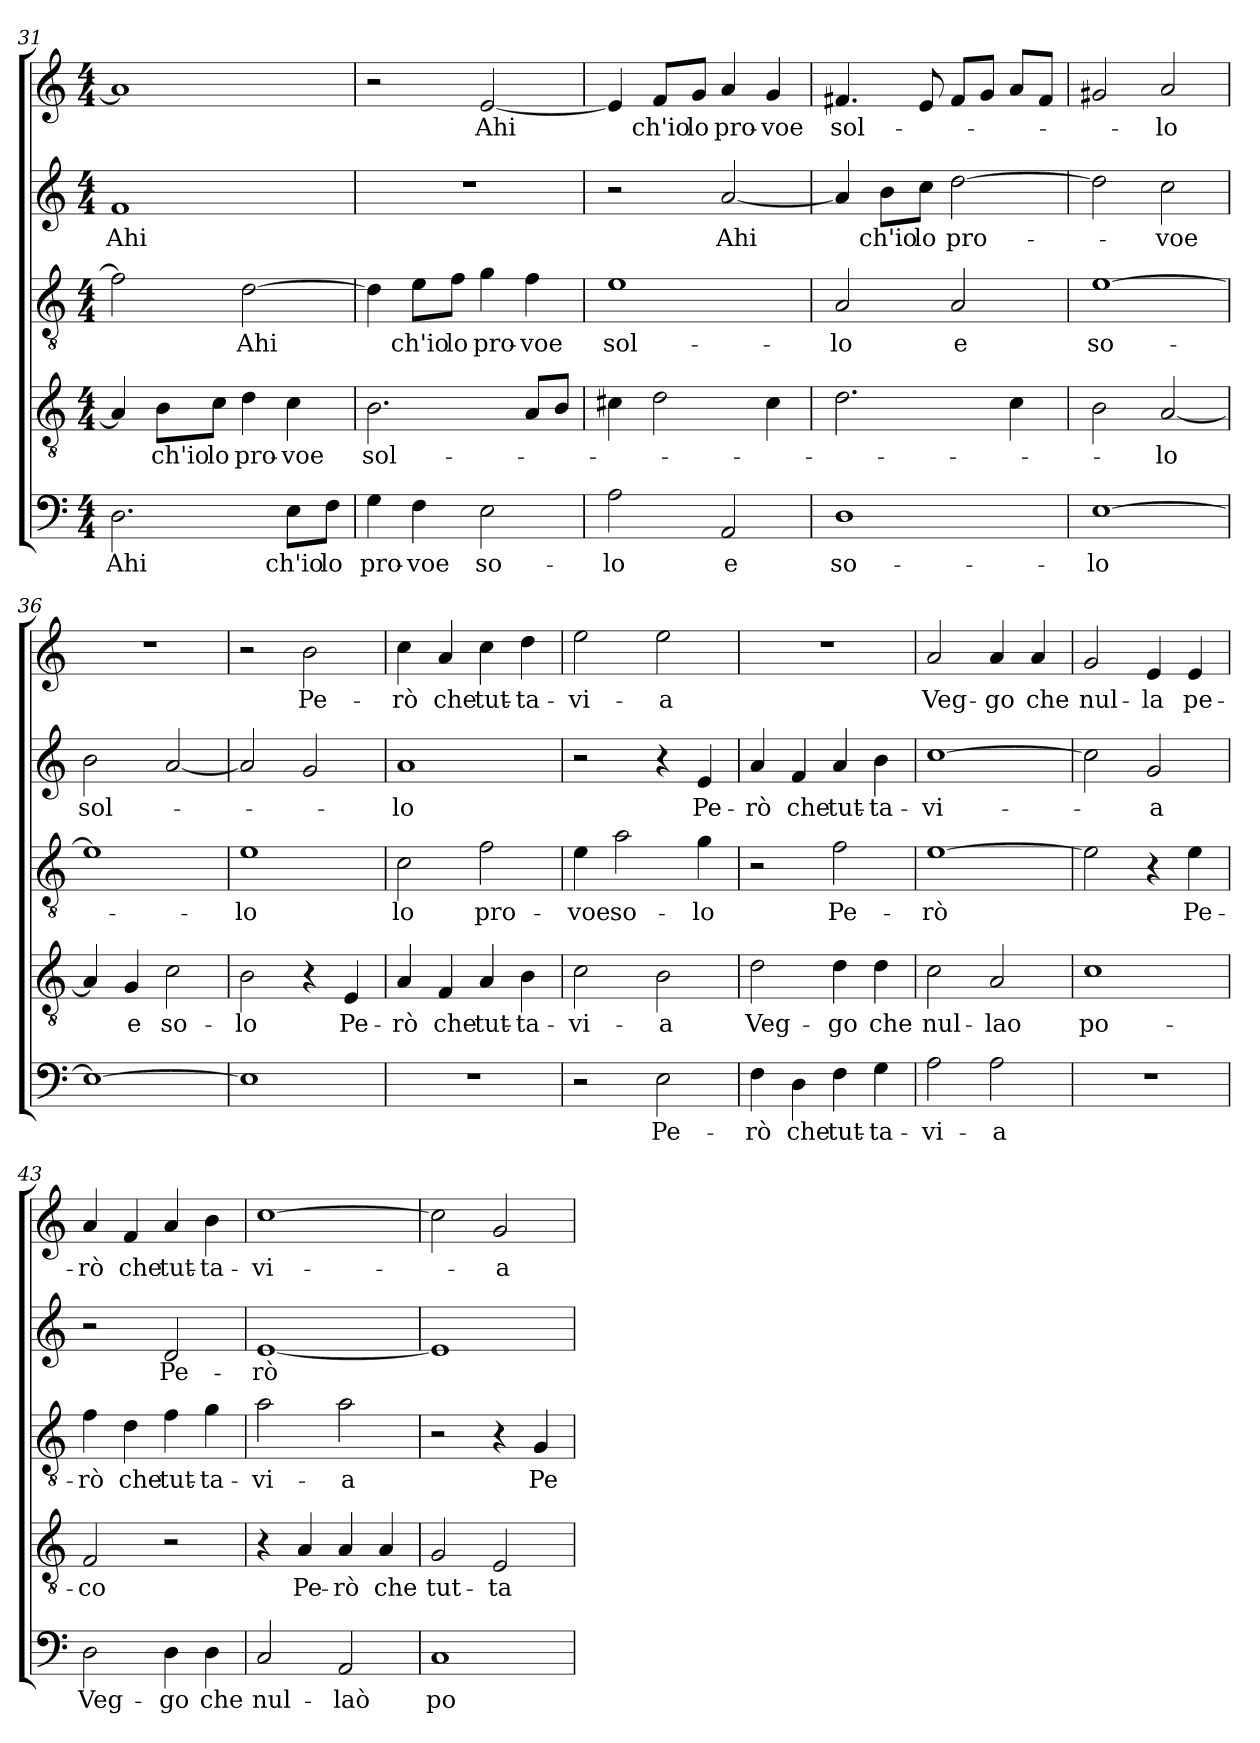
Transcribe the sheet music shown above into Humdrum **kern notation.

**kern	**text	**kern	**text	**kern	**text	**kern	**text	**kern	**text
*part5	*part5	*part4	*part4	*part3	*part3	*part2	*part2	*part1	*part1
*staff5	*staff5	*staff4	*staff4	*staff3	*staff3	*staff2	*staff2	*staff1	*staff1
*clefF4	*	*clefGv2	*	*clefGv2	*	*clefG2	*	*clefG2	*
*k[]	*	*k[]	*	*k[]	*	*k[]	*	*k[]	*
*M4/4	*	*M4/4	*	*M4/4	*	*M4/4	*	*M4/4	*
=31	=31	=31	=31	=31	=31	=31	=31	=31	=31
2.D\	Ahi	4A/]	.	2f\]	.	1f/	Ahi	1a/]	.
.	.	8B\L	ch'io	.	.	.	.	.	.
.	.	8c\J	lo	.	.	.	.	.	.
.	.	4d\	pro-	[2d\	Ahi	.	.	.	.
8E\L	ch'io	4c\	voe	.	.	.	.	.	.
8F\J	lo	.	.	.	.	.	.	.	.
=32	=32	=32	=32	=32	=32	=32	=32	=32	=32
4G\	pro-	2.B\	sol-	4d\]	.	1r	.	2r	.
4F\	voe	.	.	8e\L	ch'io	.	.	.	.
.	.	.	.	8f\J	lo	.	.	.	.
2E\	so-	.	.	4g\	pro-	.	.	[2e/	Ahi
.	.	8A/L	.	4f\	voe	.	.	.	.
.	.	8B/J	.	.	.	.	.	.	.
=33	=33	=33	=33	=33	=33	=33	=33	=33	=33
2A\	lo	4c#X\	.	1e\	sol-	2r	.	4e/]	.
.	.	2d\	.	.	.	.	.	8f/L	ch'io
.	.	.	.	.	.	.	.	8g/J	lo
2AA/	e	.	.	.	.	[2a/	Ahi	4a/	pro-
.	.	4c#\	.	.	.	.	.	4g/	voe
=34	=34	=34	=34	=34	=34	=34	=34	=34	=34
1D\	so-	2.d\	.	2A/	lo	4a/]	.	4.f#X/	sol-
.	.	.	.	.	.	8b\L	ch'io	.	.
.	.	.	.	.	.	8cc\J	lo	8e/	.
.	.	.	.	2A/	e	[2dd\	pro-	8f#/L	.
.	.	.	.	.	.	.	.	8g/J	.
.	.	4c\	.	.	.	.	.	8a/L	.
.	.	.	.	.	.	.	.	8f#/J	.
=35	=35	=35	=35	=35	=35	=35	=35	=35	=35
[1E\	lo	2B\	.	[1e\	so-	2dd\]	.	2g#X/	.
.	.	[2A/	lo	.	.	2cc\	voe	2a/	lo
=36	=36	=36	=36	=36	=36	=36	=36	=36	=36
1E\_	.	4A/]	.	1e\]	.	2b\	sol-	1r	.
.	.	4G/	e	.	.	.	.	.	.
.	.	2c\	so-	.	.	[2a/	.	.	.
=37	=37	=37	=37	=37	=37	=37	=37	=37	=37
1E\]	.	2B\	lo	1e\	lo	2a/]	.	2r	.
.	.	4r	.	.	.	2g/	.	2b\	Pe-
.	.	4E/	Pe-	.	.	.	.	.	.
=38	=38	=38	=38	=38	=38	=38	=38	=38	=38
1r	.	4A/	rò	2c\	lo	1a/	lo	4cc\	rò
.	.	4F/	che	.	.	.	.	4a/	che
.	.	4A/	tut-	2f\	pro-	.	.	4cc\	tut-
.	.	4B\	ta-	.	.	.	.	4dd\	ta-
=39	=39	=39	=39	=39	=39	=39	=39	=39	=39
2r	.	2c\	vi-	4e\	voe	2r	.	2ee\	vi-
.	.	.	.	2a\	so-	.	.	.	.
2E\	Pe-	2B\	a	.	.	4r	.	2ee\	a
.	.	.	.	4g\	lo	4e/	Pe-	.	.
=40	=40	=40	=40	=40	=40	=40	=40	=40	=40
4F\	rò	2d\	Veg-	2r	.	4a/	rò	1r	.
4D\	che	.	.	.	.	4f/	che	.	.
4F\	tut-	4d\	go	2f\	Pe-	4a/	tut-	.	.
4G\	ta-	4d\	che	.	.	4b\	ta-	.	.
=41	=41	=41	=41	=41	=41	=41	=41	=41	=41
2A\	vi-	2c\	nul-	[1e\	rò	[1cc\	vi-	2a/	Veg-
2A\	a	2A/	lao	.	.	.	.	4a/	go
.	.	.	.	.	.	.	.	4a/	che
=42	=42	=42	=42	=42	=42	=42	=42	=42	=42
1r	.	1c\	po-	2e\]	.	2cc\]	.	2g/	nul-
.	.	.	.	4r	.	2g/	a	4e/	la
.	.	.	.	4e\	Pe-	.	.	4e/	pe-
=43	=43	=43	=43	=43	=43	=43	=43	=43	=43
2D\	Veg-	2F/	co	4f\	rò	2r	.	4a/	rò
.	.	.	.	4d\	che	.	.	4f/	che
4D\	go	2r	.	4f\	tut-	2d/	Pe-	4a/	tut-
4D\	che	.	.	4g\	ta-	.	.	4b\	ta-
=44	=44	=44	=44	=44	=44	=44	=44	=44	=44
2C/	nul-	4r	.	2a\	vi-	[1e/	rò	[1cc\	vi-
.	.	4A/	Pe-	.	.	.	.	.	.
2AA/	laò	4A/	rò	2a\	a	.	.	.	.
.	.	4A/	che	.	.	.	.	.	.
=45	=45	=45	=45	=45	=45	=45	=45	=45	=45
1C/	po-	2G/	tut-	2r	.	1e/]	.	2cc\]	.
.	.	2E/	ta-	4r	.	.	.	2g/	a
.	.	.	.	4G/	Pe-	.	.	.	.
=	=	=	=	=	=	=	=	=	=
*-	*-	*-	*-	*-	*-	*-	*-	*-	*-
